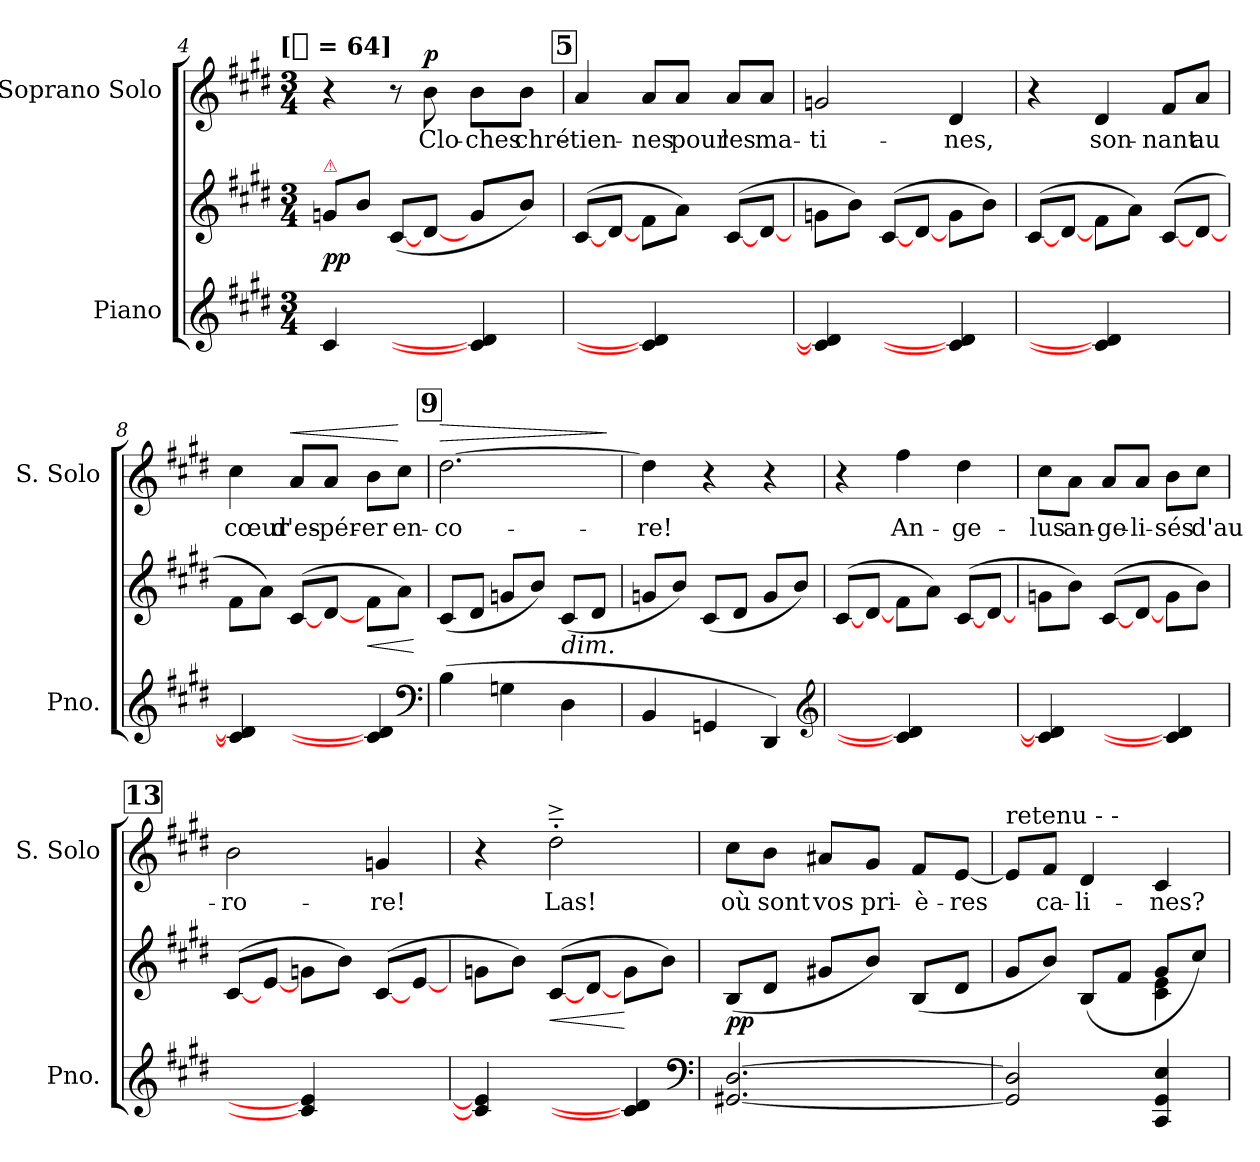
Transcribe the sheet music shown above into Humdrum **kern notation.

**kern	**kern	**dynam	**kern	**text	**dynam
*part2	*part2	*part2	*part1	*part1	*part1
*staff3	*staff2	*staff2/3	*staff1	*staff1	*staff1
*I"Piano	*	*	*I"Soprano Solo	*	*
*I'Pno.	*	*	*I'S. Solo	*	*
*clefG2	*clefG2	*	*clefG2	*	*
*k[f#c#g#d#]	*k[f#c#g#d#]	*	*k[f#c#g#d#]	*	*
*E:	*E:	*	*E:	*	*
!!LO:TX:omd:t=[[quarter] = 64]
*M3/4	*M3/4	*	*M3/4	*	*
*MM64	*MM64	*	*MM64	*	*
=4	=4	=4	=4	=4	=4
!	!LO:TX:a:color=crimson:t=⚠	!	!	!	!
4c#/	8gn/L	pp	4r	.	.
.	8b/J	.	.	.	.
4ryy	([<8c#/L	.	8r	.	.
!	!	!	!	!	!LO:DY:a
.	[>8d#/J	.	8b	Clo-	p
4c#] 4d#]	8g/L	.	8b\L	-ches	.
.	8b/J)	.	8b\J	chré-	.
!!LO:REH:place=s1:t=5
=5	=5	=5	=5	=5	=5
4ryy	([<8c#/L	.	4a	-tien-	.
.	[>8d#/J	.	.	.	.
4c#] 4d#]	8f#\L	.	8a/L	-nes	.
.	8a\J)	.	8a/J	pour	.
4ryy	([<8c#/L	.	8a/L	les	.
.	[>8d#/J	.	8a/J	ma-	.
=6	=6	=6	=6	=6	=6
4c#] 4d#]	8gn\L	.	2gn	-ti-	.
.	8b\J)	.	.	.	.
4ryy	([8c#/L	.	.	.	.
.	[>8d#/J	.	.	.	.
4c#] 4d#]	8g\L	.	4d#	-nes,	.
.	8b\J)	.	.	.	.
=7	=7	=7	=7	=7	=7
4ryy	([8c#/L	.	4r	.	.
.	[>8d#/J	.	.	.	.
4c#] 4d#]	8f#\L	.	4d#	son-	.
.	8a\J)	.	.	.	.
4ryy	([8c#/L	.	8f#/L	-nant	.
.	[>8d#/J	.	8a/J	au	.
=8	=8	=8	=8	=8	=8
4c#] 4d#]	8f#\L	.	4cc#	cœur	.
.	8a\J)	.	.	.	.
!	!	!	!	!	!LO:HP:a
4ryy	([8c#/L	.	8a/L	d'es-	<
.	[>8d#/J	.	8a/J	-pér-	.
4c#] 4d#]	8f#\L	<	8b\L	-er	.
.	8a\J)	.	8cc#\J	en-	[
*clefF4	*	*	*	*	*
.	.	[	.	.	.
!!LO:REH:place=s1:t=9
=9	=9	=9	=9	=9	=9
!	!	!	!	!	!LO:HP:a
(4B	(<8c#/L	.	[2.dd#	-co-	>
.	8d#/J	.	.	.	.
4Gn	8gn/L	.	.	.	.
.	8b/J)	.	.	.	.
!	!LO:TX:b:i:t=dim.	!	!	!	!
4D#	(<8c#/L	.	.	.	.
.	8d#/J	.	.	.	.
.	.	.	.	.	]
=10	=10	=10	=10	=10	=10
4BB	8gn/L	.	4dd#]	-re!	.
.	8b/J)	.	.	.	.
4GGn	(<8c#/L	.	4r	.	.
.	8d#/J	.	.	.	.
4DD#)	8g/L	.	4r	.	.
.	8b/J)	.	.	.	.
*clefG2	*	*	*	*	*
=11	=11	=11	=11	=11	=11
4ryy	([8c#/L	.	4r	.	.
.	[>8d#/J	.	.	.	.
4c#] 4d#]	8f#\L	.	4ff#	An-	.
.	8a\J)	.	.	.	.
4ryy	([8c#/L	.	4dd#	-ge-	.
.	[>8d#/J	.	.	.	.
=12	=12	=12	=12	=12	=12
4c#] 4d#]	8gn\L	.	8cc#\L	-lus	.
.	8b\J)	.	8a\J	an-	.
4ryy	([8c#/L	.	8a/L	-ge-	.
.	[>8d#/J	.	8a/J	-li-	.
4c#] 4d#]	8g\L	.	8b\L	-sés	.
.	8b\J)	.	8cc#\J	d'au-	.
!!LO:REH:place=s1:t=13
=13	=13	=13	=13	=13	=13
4ryy	([8c#/L	.	2b	-ro-	.
.	[>8e/J	.	.	.	.
4c#] 4e]	8gn\L	.	.	.	.
.	8b\J)	.	.	.	.
4ryy	([8c#/L	.	4gn	-re!	.
.	[>8e/J	.	.	.	.
=14	=14	=14	=14	=14	=14
4c#] 4e]	8gn\L	.	4r	.	.
.	8b\J)	.	.	.	.
4ryy	([8c#/L	<	2dd#'~^	Las!	.
.	[>8d#/J	.	.	.	.
4c#] 4d#]	8g\L	[	.	.	.
.	8b\J)	.	.	.	.
*clefF4	*	*	*	*	*
=15	=15	=15	=15	=15	=15
[2.GG#X [2.D#	(<8B/L	pp	8cc#\L	où	.
.	8d#/J	.	8b\J	sont	.
.	8g#X/L	.	8a#X/L	vos	.
.	8b/J)	.	8g#/J	pri-	.
.	(<8B/L	.	8f#/L	-è-	.
.	8d#/J	.	[8e/J	-res	.
=16	=16	=16	=16	=16	=16
*	*^	*	*	*	*
!	!	!	!	!LO:TX:a:t=retenu -    -	!	!
2GG#] 2D#]	8g#/L	2ryy	.	8e/L]	.	.
.	8b/J)	.	.	8f#/J	ca-	.
.	(>8B/L	.	.	4d#	-li-	.
.	8f#/J	.	.	.	.	.
4CC# 4GG# 4E	8g#/L	4c# 4e	.	4c#	-nes?	.
.	8cc#/J)	.	.	.	.	.
*	*v	*v	*	*	*	*
=	=	=	=	=	=
*-	*-	*-	*-	*-	*-
